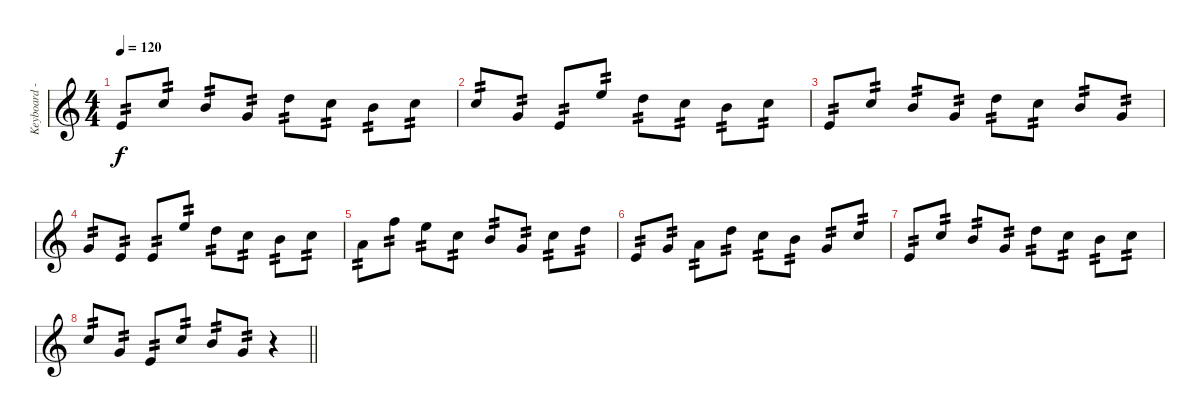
\track ("Keyboard - Riff A" "Keyboard -") {instrument lead2sawtooth}
\staff {score}
\tuning (E4 B3 G3 D3 A2 E2) {hide}
\ts (4 4)
\tempo 120
\clef g2
\ks c
0.1.8{tp 2 dy f} 8.1.8{tp 2} 7.1.8{tp 2} 8.2.8{tp 2} 10.1.8{tp 2} 8.1.8{tp 2} 7.1.8{tp 2} 8.1.8{tp 2} |
8.1.8{tp 2} 8.2.8{tp 2} 9.3.8{tp 2} 12.1.8{tp 2} 10.1.8{tp 2} 8.1.8{tp 2} 7.1.8{tp 2} 8.1.8{tp 2} |
9.3.8{tp 2} 8.1.8{tp 2} 7.1.8{tp 2} 8.2.8{tp 2} 10.1.8{tp 2} 8.1.8{tp 2} 7.1.8{tp 2} 8.2.8{tp 2} |
8.2.8{tp 2} 9.3.8{tp 2} 9.3.8{tp 2} 12.1.8{tp 2} 10.1.8{tp 2} 8.1.8{tp 2} 7.1.8{tp 2} 8.1.8{tp 2} |
5.1.8{tp 2} 13.1.8{tp 2} 12.1.8{tp 2} 13.2.8{tp 2} 12.2.8{tp 2} 12.3.8{tp 2} 13.2.8{tp 2} 10.1.8{tp 2} |
9.3.8{tp 2} 8.2.8{tp 2} 10.2.8{tp 2} 10.1.8{tp 2} 8.1.8{tp 2} 7.1.8{tp 2} 8.2.8{tp 2} 8.1.8{tp 2} |
9.3.8{tp 2} 8.1.8{tp 2} 7.1.8{tp 2} 8.2.8{tp 2} 10.1.8{tp 2} 8.1.8{tp 2} 7.1.8{tp 2} 8.1.8{tp 2} |
\barLineRight lightlight
8.1.8{tp 2} 8.2.8{tp 2} 9.3.8{tp 2} 8.1.8{tp 2} 7.1.8{tp 2} 8.2.8{tp 2} r.4
